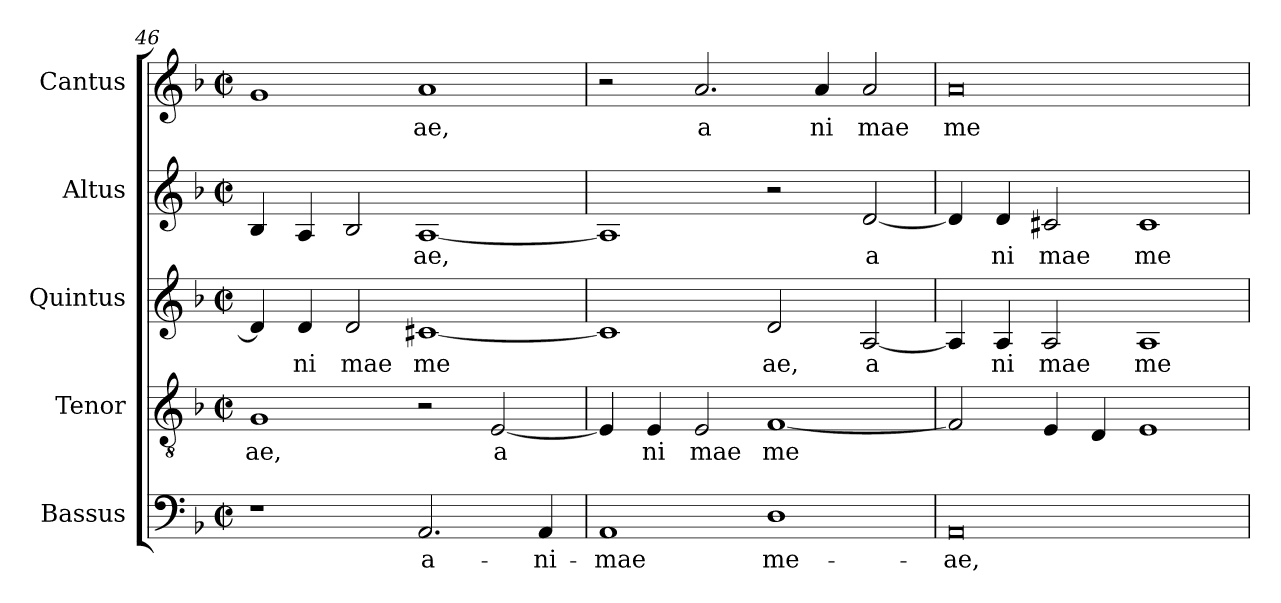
**kern	**text	**kern	**text	**kern	**text	**kern	**text	**kern	**text
*part5	*part5	*part4	*part4	*part3	*part3	*part2	*part2	*part1	*part1
*staff5	*staff5	*staff4	*staff4	*staff3	*staff3	*staff2	*staff2	*staff1	*staff1
*I"Bassus	*	*I"Tenor	*	*I"Quintus	*	*I"Altus	*	*I"Cantus	*
*clefF4	*	*clefGv2	*	*clefG2	*	*clefG2	*	*clefG2	*
*k[b-]	*	*k[b-]	*	*k[b-]	*	*k[b-]	*	*k[b-]	*
*F:	*	*F:	*	*F:	*	*F:	*	*F:	*
*M2/2	*	*M2/2	*	*M2/2	*	*M2/2	*	*M2/2	*
*met(c|)	*	*met(c|)	*	*met(c|)	*	*met(c|)	*	*met(c|)	*
=46	=46	=46	=46	=46	=46	=46	=46	=46	=46
!	!	!	!LO:LY:b:cj	!	!LO:LY:b:cj	!	!LO:LY:b	!	!LO:LY:b:cj
1r	.	1G	ae,	4d/]	.	4B-/	.	1g	.
!	!	!	!	!	!LO:LY:b:cj	!	!LO:LY:b	!	!
.	.	.	.	4d/	ni	4A/	.	.	.
!	!	!	!	!	!LO:LY:b:cj	!	!LO:LY:b	!	!
.	.	.	.	2d/	mae	2B-/	.	.	.
!	!LO:LY:b	!	!	!	!LO:LY:b:cj	!	!LO:LY:b	!	!LO:LY:b:cj
2.AA/	a-	2r	.	[<1c#X	me	[<1A	ae,	1a	ae,
!	!	!	!LO:LY:b:cj	!	!	!	!	!	!
.	.	[<2E/	a	.	.	.	.	.	.
!	!LO:LY:b	!	!	!	!	!	!	!	!
4AA/	-ni-	.	.	.	.	.	.	.	.
=47	=47	=47	=47	=47	=47	=47	=47	=47	=47
!	!LO:LY:b	!	!LO:LY:b:cj	!	!LO:LY:b:cj	!	!LO:LY:b	!	!
1AA	-mae	4E/]	.	1c#]	.	1A]	.	2r	.
!	!	!	!LO:LY:b:cj	!	!	!	!	!	!
.	.	4E/	ni	.	.	.	.	.	.
!	!	!	!LO:LY:b:cj	!	!	!	!	!	!LO:LY:b:cj
.	.	2E/	mae	.	.	.	.	2.a/	a
!	!LO:LY:b	!	!LO:LY:b:cj	!	!LO:LY:b:cj	!	!	!	!
1D	me-	[<1F	me	2d/	ae,	2r	.	.	.
!	!	!	!	!	!	!	!	!	!LO:LY:b:cj
.	.	.	.	.	.	.	.	4a/	ni
!	!	!	!	!	!LO:LY:b:cj	!	!LO:LY:b	!	!LO:LY:b:cj
.	.	.	.	[<2A/	a	[<2d/	a	2a/	mae
=48	=48	=48	=48	=48	=48	=48	=48	=48	=48
!	!LO:LY:b	!	!LO:LY:b:cj	!	!LO:LY:b:cj	!	!LO:LY:b	!	!LO:LY:b:cj
0AA	-ae,	2F/]	.	4A/]	.	4d/]	.	0a	me
!	!	!	!	!	!LO:LY:b:cj	!	!LO:LY:b	!	!
.	.	.	.	4A/	ni	4d/	ni	.	.
!	!	!	!LO:LY:b:cj	!	!LO:LY:b:cj	!	!LO:LY:b	!	!
.	.	4E/	.	2A/	mae	2c#X/	mae	.	.
!	!	!	!LO:LY:b:cj	!	!	!	!	!	!
.	.	4D/	.	.	.	.	.	.	.
!	!	!	!LO:LY:b:cj	!	!LO:LY:b:cj	!	!LO:LY:b	!	!
.	.	1E	.	1A	me	1c#	me	.	.
=	=	=	=	=	=	=	=	=	=
*-	*-	*-	*-	*-	*-	*-	*-	*-	*-
